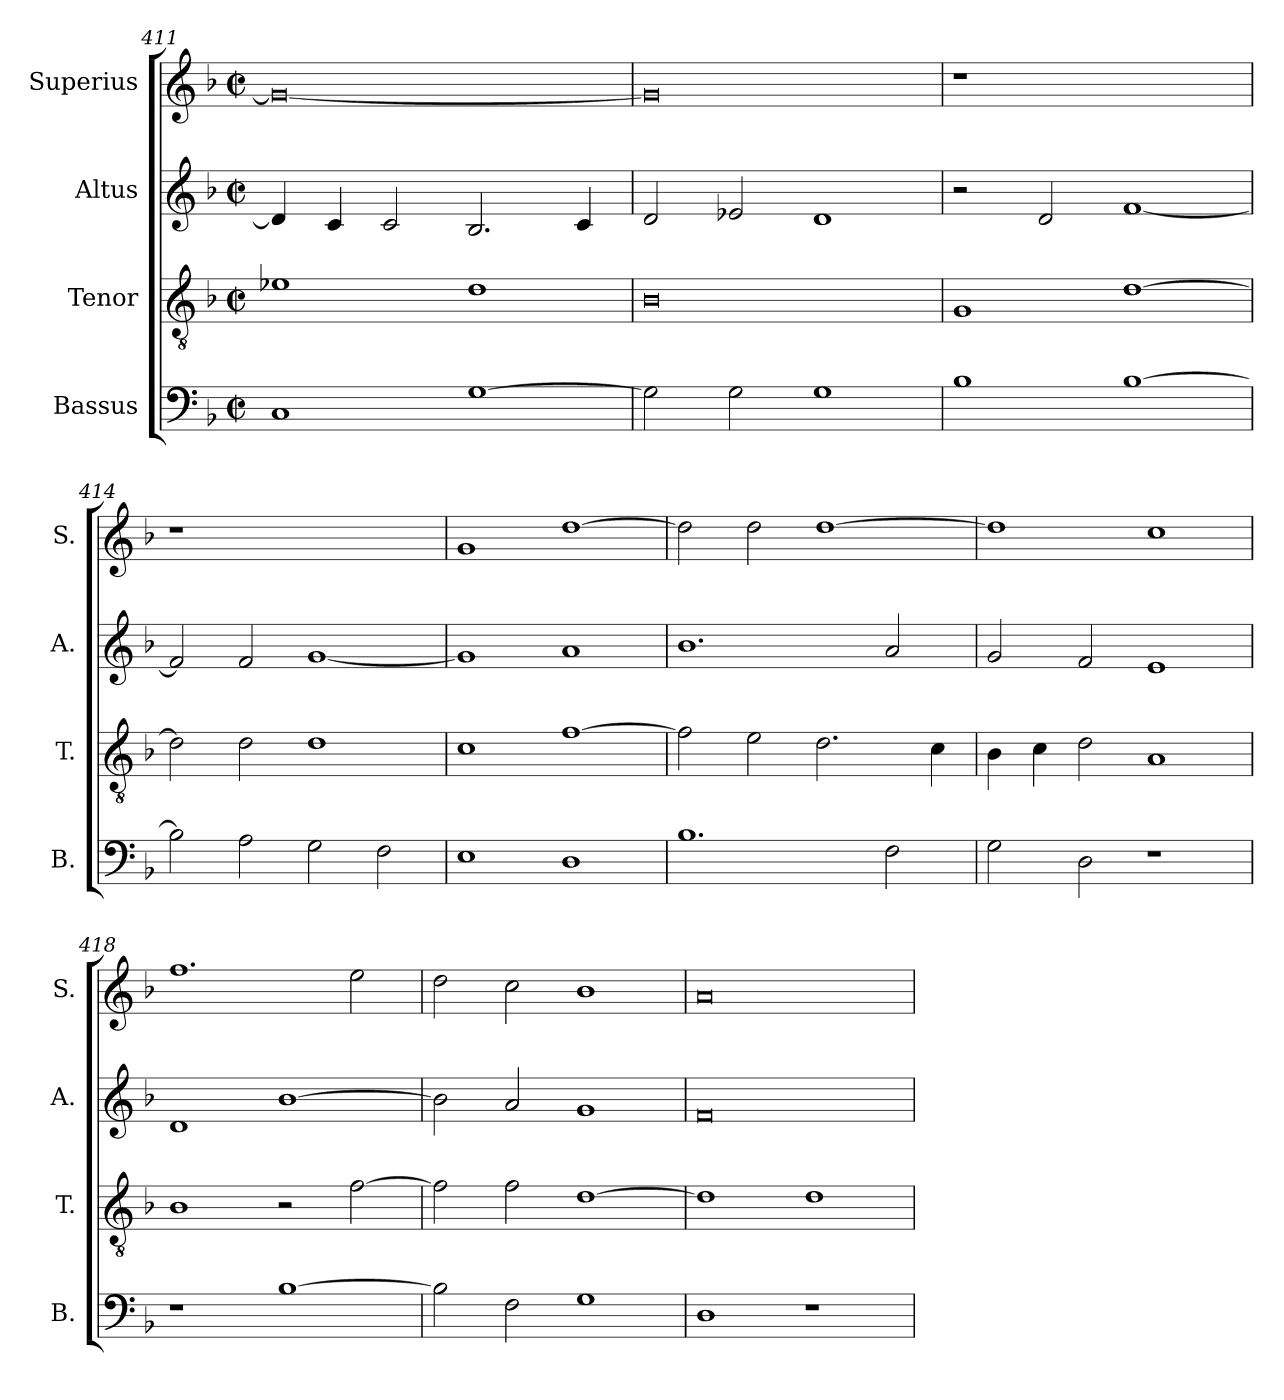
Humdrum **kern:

**kern	**kern	**kern	**kern
*part4	*part3	*part2	*part1
*staff4	*staff3	*staff2	*staff1
*I"Bassus	*I"Tenor	*I"Altus	*I"Superius
*I'B.	*I'T.	*I'A.	*I'S.
*clefF4	*clefGv2	*clefG2	*clefG2
*	*ITrd7c12	*	*
*k[b-]	*k[b-]	*k[b-]	*k[b-]
*F:	*F:	*F:	*F:
*M2/2	*M2/2	*M2/2	*M2/2
*met(c|)	*met(c|)	*met(c|)	*met(c|)
=411	=411	=411	=411
1Ci	1E-Xi	4di/]	0gi_<
.	.	4ci/	.
.	.	2ci/	.
[>1Gi	1Di	2.B-i/	.
.	.	4ci/	.
=412	=412	=412	=412
2Gi\]	0BB-i	2di/	0gi]
2Gi\	.	2e-Xi/	.
1Gi	.	1di	.
!!LO:LB:g=z
=413	=413	=413	=413
!	!	!	!LO:N:vis=1
1B-i	1GGi	2r	1r
.	.	2di/	.
[>1B-i	[>1Di	[<1fi	1ryy
=414	=414	=414	=414
!	!	!	!LO:N:vis=1
2B-i\]	2Di\]	2fi/]	1r
2Ai\	2Di\	2fi/	.
2Gi\	1Di	[<1gi	1ryy
2Fi\	.	.	.
=415	=415	=415	=415
1Ei	1Ci	1gi]	1gi
1Di	[>1Fi	1ai	[>1ddi
=416	=416	=416	=416
1.B-i	2Fi\]	1.b-i	2ddi\]
.	2Ei\	.	2ddi\
.	2.Di\	.	[>1ddi
2Fi\	.	2ai/	.
.	4Ci\	.	.
=417	=417	=417	=417
2Gi\	4BB-i\	2gi/	1ddi]
.	4Ci\	.	.
2Di\	2Di\	2fi/	.
1r	1AAi	1ei	1cci
!!LO:LB:g=z
=418	=418	=418	=418
1r	1BB-i	1di	1.ffi
[>1B-i	2r	[>1b-i	.
.	[>2Fi\	.	2eei\
=419	=419	=419	=419
2B-i\]	2Fi\]	2b-i\]	2ddi\
2Fi\	2Fi\	2ai/	2cci\
1Gi	[>1Di	1gi	1b-i
=420	=420	=420	=420
1Di	1Di]	0fi	0ai
1r	1Di	.	.
=	=	=	=
*-	*-	*-	*-
